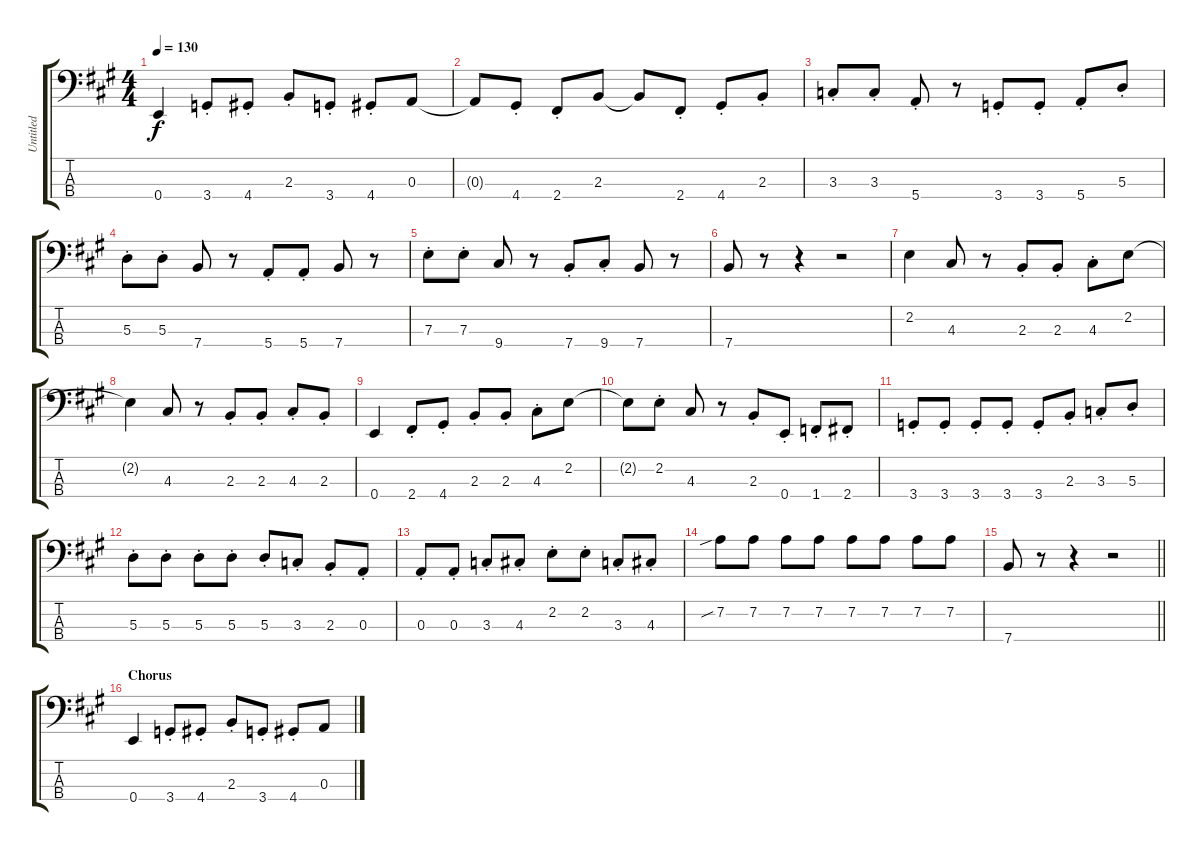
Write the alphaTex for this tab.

\track ("Untitled" "Untitled") {instrument electricbasspick}
\staff {score tabs}
\tuning (G2 D2 A1 E1) {hide}
\ts (4 4)
\tempo 130
\clef f4
\ks a
0.4.4{dy f} 3.4{st}.8 4.4{st}.8 2.3{st}.8 3.4{st}.8 4.4{st}.8 0.3.8 |
0.3{t}.8 4.4{st}.8 2.4{st}.8 2.3.8 2.3{t}.8 2.4{st}.8 4.4{st}.8 2.3{st}.8 |
3.3{st}.8 3.3{st}.8 5.4{st}.8 r.8 3.4{st}.8 3.4{st}.8 5.4{st}.8 5.3{st}.8 |
5.3{st}.8 5.3{st}.8 7.4.8 r.8 5.4{st}.8 5.4{st}.8 7.4.8 r.8 |
7.3{st}.8 7.3{st}.8 9.4.8 r.8 7.4{st}.8 9.4{st}.8 7.4.8 r.8 |
7.4.8 r.8 r.4 r.2 |
2.2.4 4.3.8 r.8 2.3{st}.8 2.3{st}.8 4.3{st}.8 2.2.8 |
2.2{t}.4 4.3.8 r.8 2.3{st}.8 2.3{st}.8 4.3{st}.8 2.3{st}.8 |
0.4.4 2.4{st}.8 4.4{st}.8 2.3{st}.8 2.3{st}.8 4.3{st}.8 2.2.8 |
2.2{t}.8 2.2{st}.8 4.3.8 r.8 2.3{st}.8 0.4{st}.8 1.4{st}.8 2.4{st}.8 |
3.4{st}.8 3.4{st}.8 3.4{st}.8 3.4{st}.8 3.4{st}.8 2.3{st}.8 3.3{st}.8 5.3{st}.8 |
5.3{st}.8 5.3{st}.8 5.3{st}.8 5.3{st}.8 5.3{st}.8 3.3{st}.8 2.3{st}.8 0.3{st}.8 |
0.3{st}.8 0.3{st}.8 3.3{st}.8 4.3{st}.8 2.2{st}.8 2.2{st}.8 3.3{st}.8 4.3{st}.8 |
7.2{sib}.8 7.2.8 7.2.8 7.2.8 7.2.8 7.2.8 7.2.8 7.2.8 |
\barLineRight lightlight
7.4.8 r.8 r.4 r.2 |
\section ("" "Chorus")
0.4.4 3.4{st}.8 4.4{st}.8 2.3{st}.8 3.4{st}.8 4.4{st}.8 0.3.8
